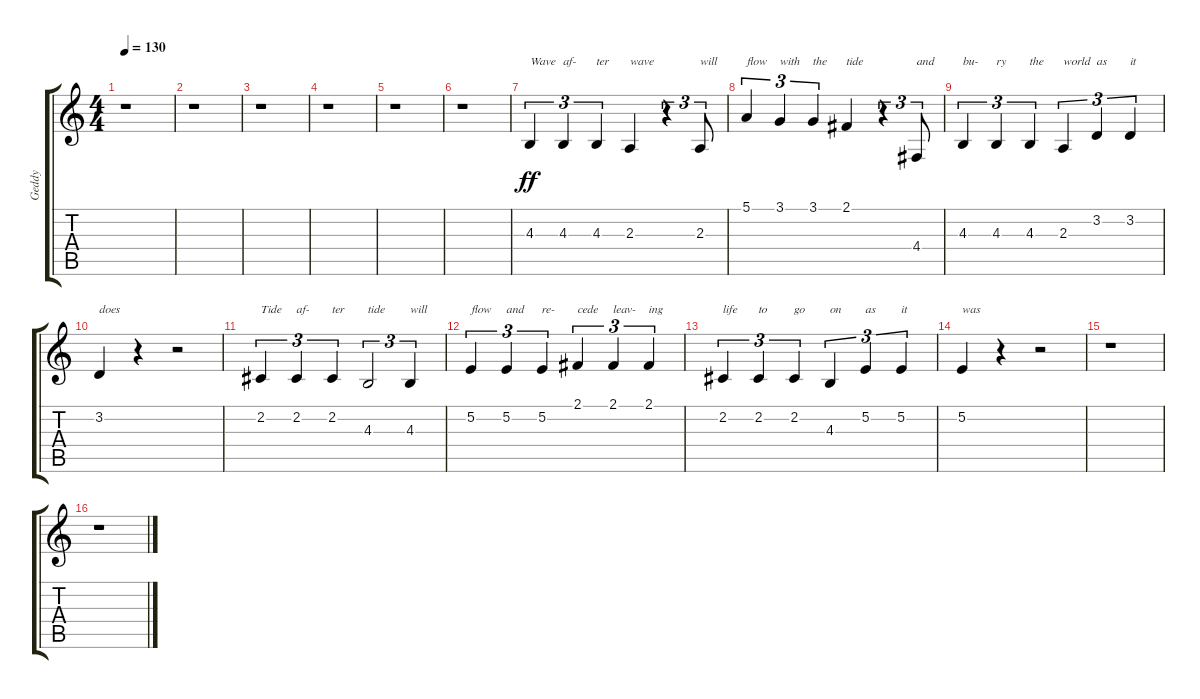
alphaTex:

\track ("Geddy" "Geddy") {instrument lead6voice}
\staff {score tabs}
\tuning (E4 B3 G3 D3 A2 E2) {hide}
\ts (4 4)
\tempo 130
\clef g2
\ks c
r.1{dy f} |
r.1 |
r.1 |
r.1 |
r.1 |
r.1 |
4.3.4{tu (3 2) txt "Wave" dy ff} 4.3.4{tu (3 2) txt "af-"} 4.3.4{tu (3 2) txt "ter"} 2.3.4{txt "wave"} r.4{tu (3 2)} 2.3.8{tu (3 2) txt "will"} |
5.1.4{tu (3 2) txt "flow"} 3.1.4{tu (3 2) txt "with"} 3.1.4{tu (3 2) txt "the"} 2.1.4{txt "tide"} r.4{tu (3 2)} 4.4.8{tu (3 2) txt "and"} |
4.3.4{tu (3 2) txt "bu-"} 4.3.4{tu (3 2) txt "ry"} 4.3.4{tu (3 2) txt "the"} 2.3.4{tu (3 2) txt "world"} 3.2.4{tu (3 2) txt "as"} 3.2.4{tu (3 2) txt "it"} |
3.2.4{txt "does"} r.4 r.2 |
2.2.4{tu (3 2) txt "Tide"} 2.2.4{tu (3 2) txt "af-"} 2.2.4{tu (3 2) txt "ter"} 4.3.2{tu (3 2) txt "tide"} 4.3.4{tu (3 2) txt "will"} |
5.2.4{tu (3 2) txt "flow"} 5.2.4{tu (3 2) txt "and"} 5.2.4{tu (3 2) txt "re-"} 2.1.4{tu (3 2) txt "cede"} 2.1.4{tu (3 2) txt "leav-"} 2.1.4{tu (3 2) txt "ing"} |
2.2.4{tu (3 2) txt "life"} 2.2.4{tu (3 2) txt "to"} 2.2.4{tu (3 2) txt "go"} 4.3.4{tu (3 2) txt "on"} 5.2.4{tu (3 2) txt "as"} 5.2.4{tu (3 2) txt "it"} |
5.2.4{txt "was"} r.4 r.2 |
r.1 |
r.1
